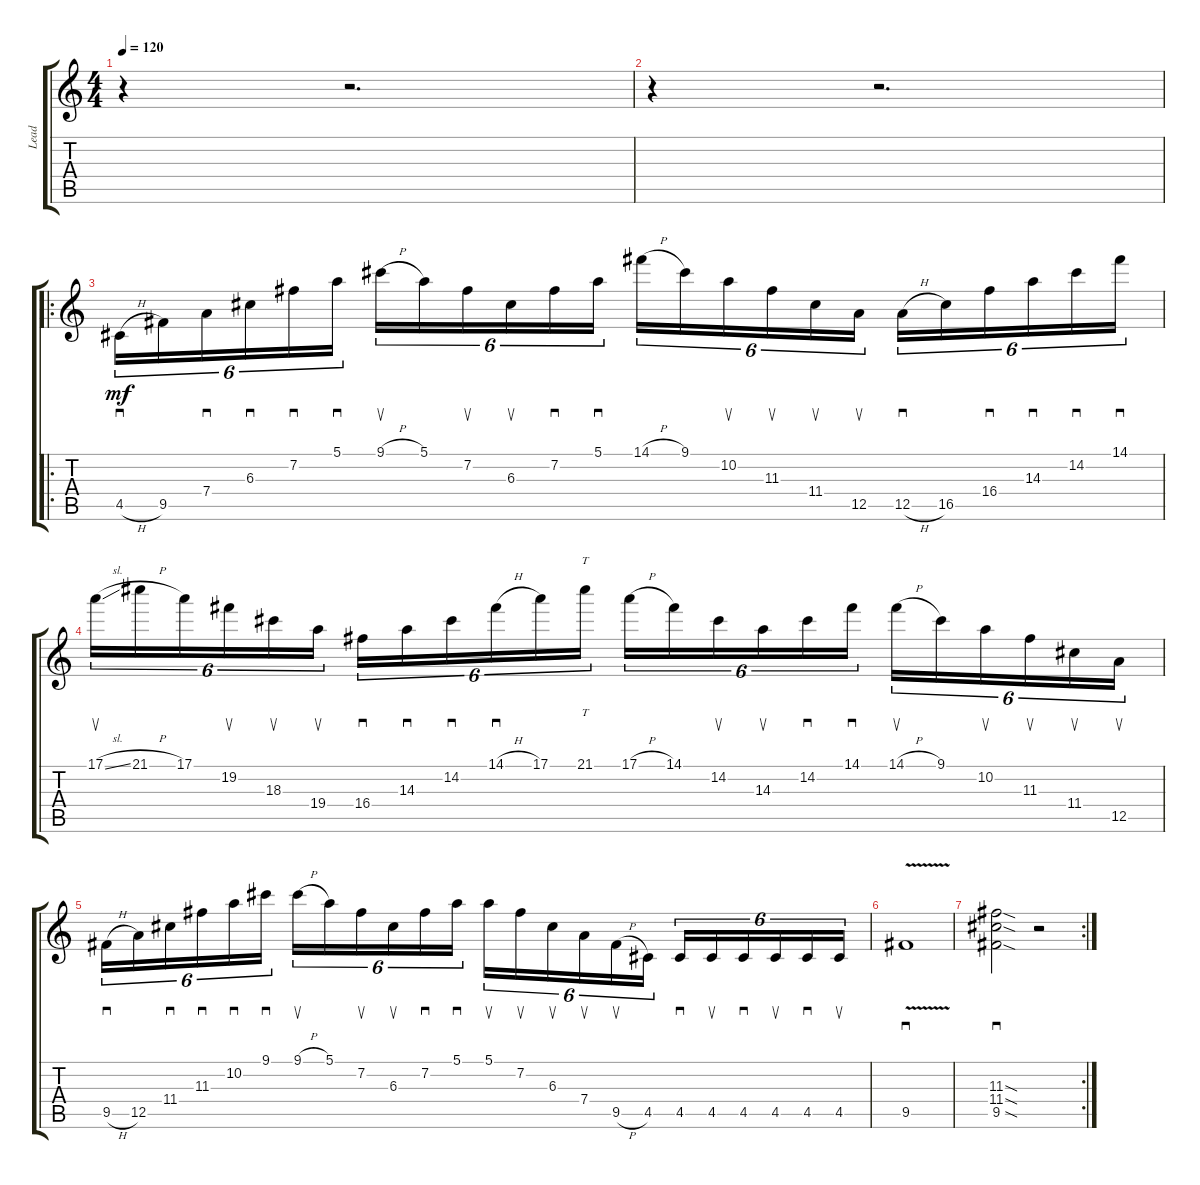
\track ("Lead" "Lead") {instrument acousticguitarsteel}
\staff {score tabs}
\tuning (E4 B3 G3 D3 A2 E2) {hide}
\ts (4 4)
\tempo 120
\clef g2
\ks c
r.4{dy mf instrument acousticguitarsteel} r.2{d} |
r.4 r.2{d} |
\ro
\section ("" "")
4.5{h}.16{sd tu (6 4)} 9.5.16{tu (6 4)} 7.4.16{sd tu (6 4)} 6.3.16{sd tu (6 4)} 7.2.16{sd tu (6 4)} 5.1.16{sd tu (6 4)} 9.1{h}.16{su tu (6 4)} 5.1.16{tu (6 4)} 7.2.16{su tu (6 4)} 6.3.16{su tu (6 4)} 7.2.16{sd tu (6 4)} 5.1.16{sd tu (6 4)} 14.1{h}.16{tu (6 4)} 9.1.16{tu (6 4)} 10.2.16{su tu (6 4)} 11.3.16{su tu (6 4)} 11.4.16{su tu (6 4)} 12.5.16{su tu (6 4)} 12.5{h}.16{sd tu (6 4)} 16.5.16{tu (6 4)} 16.4.16{sd tu (6 4)} 14.3.16{sd tu (6 4)} 14.2.16{sd tu (6 4)} 14.1.16{sd tu (6 4)} |
17.1{sl}.16{su tu (6 4)} 21.1{h}.16{tu (6 4)} 17.1.16{tu (6 4)} 19.2.16{su tu (6 4)} 18.3.16{su tu (6 4)} 19.4.16{su tu (6 4)} 16.4.16{sd tu (6 4)} 14.3.16{sd tu (6 4)} 14.2.16{sd tu (6 4)} 14.1{h}.16{sd tu (6 4)} 17.1.16{tu (6 4)} 21.1.16{tt tu (6 4)} 17.1{h}.16{tu (6 4)} 14.1.16{tu (6 4)} 14.2.16{su tu (6 4)} 14.3.16{su tu (6 4)} 14.2.16{sd tu (6 4)} 14.1.16{sd tu (6 4)} 14.1{h}.16{su tu (6 4)} 9.1.16{tu (6 4)} 10.2.16{su tu (6 4)} 11.3.16{su tu (6 4)} 11.4.16{su tu (6 4)} 12.5.16{su tu (6 4)} |
9.5{h}.16{sd tu (6 4)} 12.5.16{tu (6 4)} 11.4.16{sd tu (6 4)} 11.3.16{sd tu (6 4)} 10.2.16{sd tu (6 4)} 9.1.16{sd tu (6 4)} 9.1{h}.16{su tu (6 4)} 5.1.16{tu (6 4)} 7.2.16{su tu (6 4)} 6.3.16{su tu (6 4)} 7.2.16{sd tu (6 4)} 5.1.16{sd tu (6 4)} 5.1.16{su tu (6 4)} 7.2.16{su tu (6 4)} 6.3.16{su tu (6 4)} 7.4.16{su tu (6 4)} 9.5{h}.16{su tu (6 4)} 4.5.16{tu (6 4)} 4.5.16{sd tu (6 4)} 4.5.16{su tu (6 4)} 4.5.16{sd tu (6 4)} 4.5.16{su tu (6 4)} 4.5.16{sd tu (6 4)} 4.5.16{su tu (6 4)} |
9.5{v}.1{sd} |
\rc 2
(11.3{sod} 11.4{sod} 9.5{sod}).2{sd} r.2
